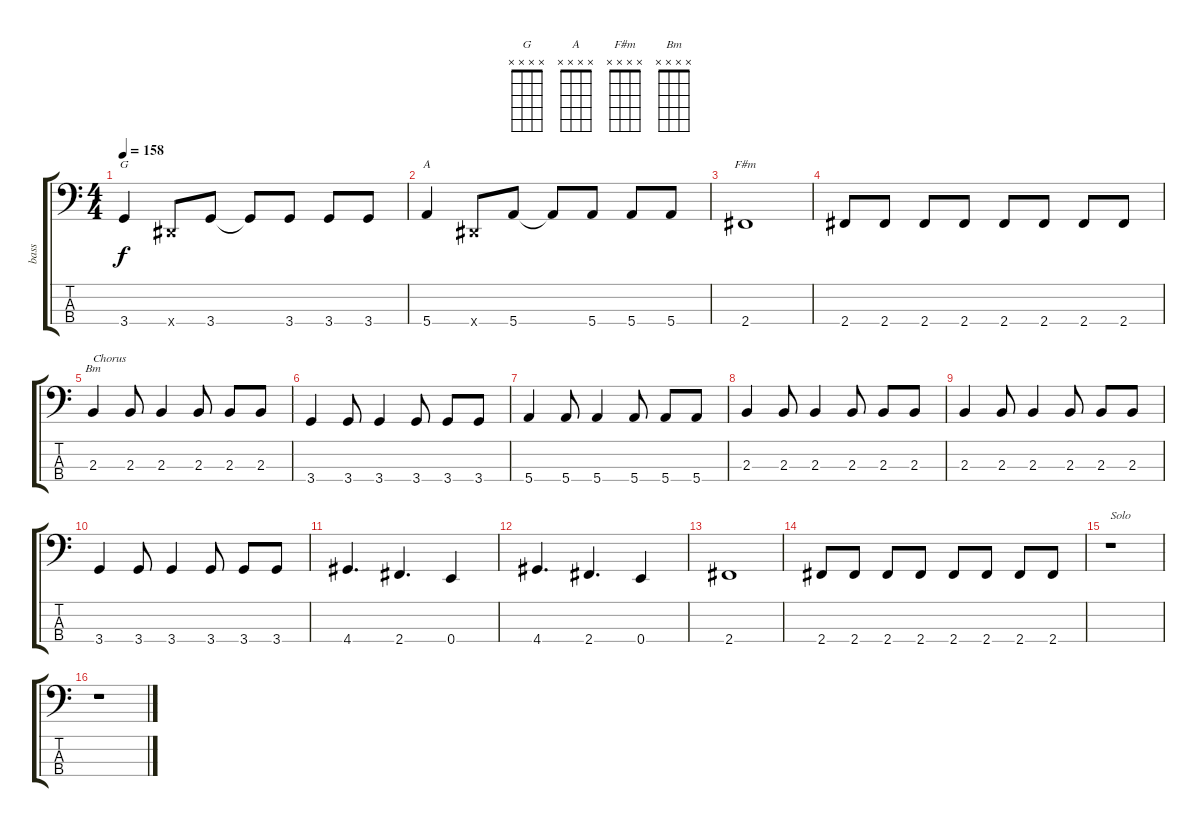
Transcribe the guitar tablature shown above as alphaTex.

\track ("bass" "bass") {instrument electricbassfinger}
\staff {score tabs}
\tuning (G2 D2 A1 E1) {hide}
\chord ("G" x x x x)
\chord ("A" x x x x)
\chord ("F#m" x x x x)
\chord ("Bm" x x x x)
\ts (4 4)
\tempo 158
\clef f4
\ks c
3.4.4{ch "G" dy f} -1.4{x}.8 3.4.8 3.4{t}.8 3.4.8 3.4.8 3.4.8 |
5.4.4{ch "A"} -1.4{x}.8 5.4.8 5.4{t}.8 5.4.8 5.4.8 5.4.8 |
2.4.1{ch "F#m"} |
2.4.8 2.4.8 2.4.8 2.4.8 2.4.8 2.4.8 2.4.8 2.4.8 |
2.3.4{ch "Bm" txt "Chorus"} 2.3.8 2.3.4 2.3.8 2.3.8 2.3.8 |
3.4.4 3.4.8 3.4.4 3.4.8 3.4.8 3.4.8 |
5.4.4 5.4.8 5.4.4 5.4.8 5.4.8 5.4.8 |
2.3.4 2.3.8 2.3.4 2.3.8 2.3.8 2.3.8 |
2.3.4 2.3.8 2.3.4 2.3.8 2.3.8 2.3.8 |
3.4.4 3.4.8 3.4.4 3.4.8 3.4.8 3.4.8 |
4.4.4{d} 2.4.4{d} 0.4.4 |
4.4.4{d} 2.4.4{d} 0.4.4 |
2.4.1 |
2.4.8 2.4.8 2.4.8 2.4.8 2.4.8 2.4.8 2.4.8 2.4.8 |
r.1{txt "Solo"} |
r.1
